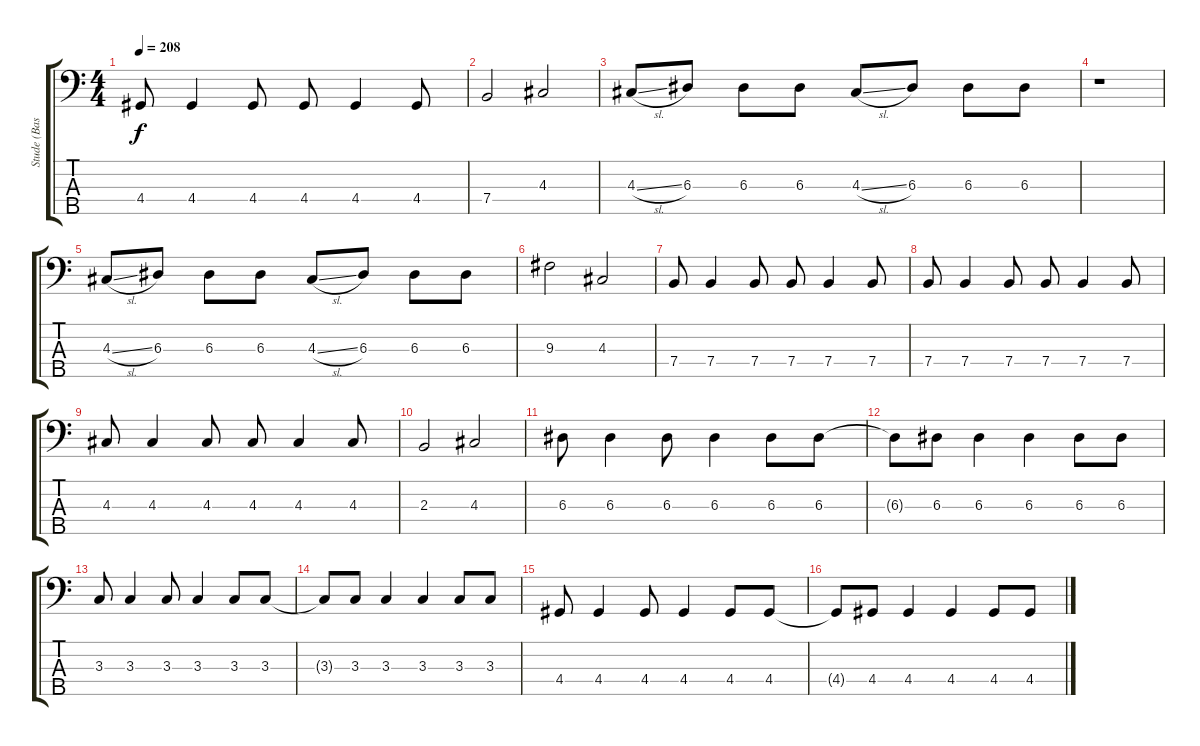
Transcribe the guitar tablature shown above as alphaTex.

\track ("Stude (Bass)" "Stude (Bas") {instrument electricbasspick}
\staff {score tabs}
\tuning (G2 D2 A1 E1 B0) {hide}
\ts (4 4)
\tempo 208
\clef f4
\ks c
4.4.8{dy f} 4.4.4 4.4.8 4.4.8 4.4.4 4.4.8 |
7.4.2 4.3.2 |
4.3{sl}.8 6.3.8 6.3.8 6.3.8 4.3{sl}.8 6.3.8 6.3.8 6.3.8 |
r.1 |
4.3{sl}.8 6.3.8 6.3.8 6.3.8 4.3{sl}.8 6.3.8 6.3.8 6.3.8 |
9.3.2 4.3.2 |
7.4.8 7.4.4 7.4.8 7.4.8 7.4.4 7.4.8 |
7.4.8 7.4.4 7.4.8 7.4.8 7.4.4 7.4.8 |
4.3.8 4.3.4 4.3.8 4.3.8 4.3.4 4.3.8 |
2.3.2 4.3.2 |
6.3.8 6.3.4 6.3.8 6.3.4 6.3.8 6.3.8 |
6.3{t}.8 6.3.8 6.3.4 6.3.4 6.3.8 6.3.8 |
3.3.8 3.3.4 3.3.8 3.3.4 3.3.8 3.3.8 |
3.3{t}.8 3.3.8 3.3.4 3.3.4 3.3.8 3.3.8 |
4.4.8 4.4.4 4.4.8 4.4.4 4.4.8 4.4.8 |
4.4{t}.8 4.4.8 4.4.4 4.4.4 4.4.8 4.4.8
